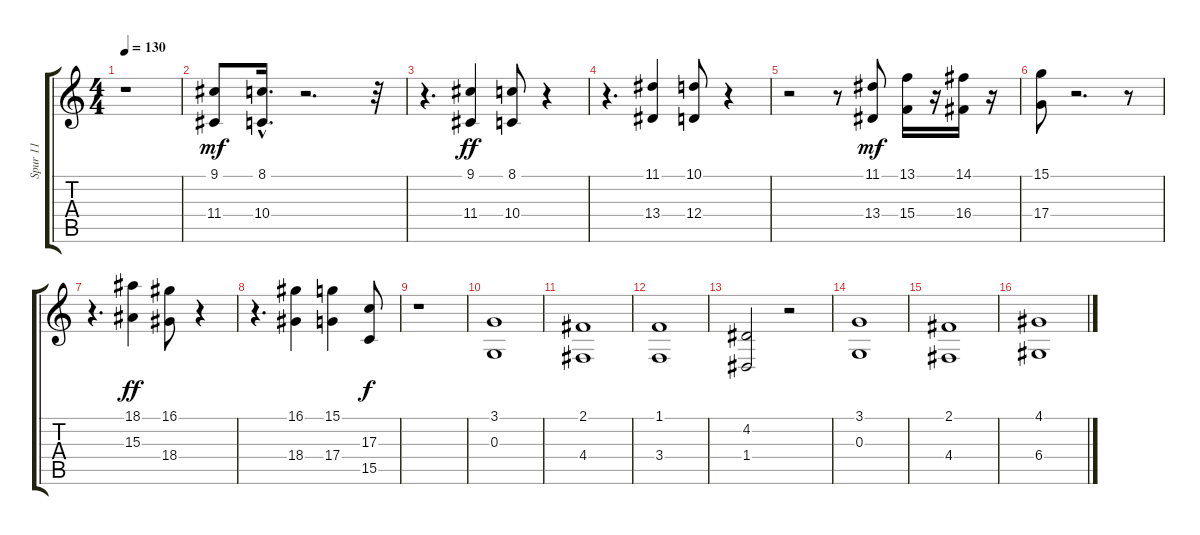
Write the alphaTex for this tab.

\track ("Spur 11" "Spur 11") {instrument stringensemble1}
\staff {score tabs}
\tuning (E4 B3 G3 D3 A2 E2) {hide}
\ts (4 4)
\tempo 130
\clef g2
\ks c
r.1{dy ff} |
(9.1 11.4).8{dy mf} (8.1{hac} 10.4{hac}).16{d} r.2{d} r.32 |
r.4{d} (9.1 11.4).4{dy ff} (8.1 10.4).8 r.4 |
r.4{d} (11.1 13.4).4 (10.1 12.4).8 r.4 |
r.2 r.8 (11.1 13.4).8{dy mf} (13.1 15.4).16 r.16 (14.1 16.4).16 r.16 |
(15.1 17.4).8 r.2{d} r.8 |
r.4{d} (18.1 15.3).4{dy ff} (16.1 18.4).8 r.4 |
r.4{d} (16.1 18.4).4 (15.1 17.4).4 (17.3 15.5).8{dy f} |
r.1 |
(3.1 0.3).1 |
(2.1 4.4).1 |
(1.1 3.4).1 |
(4.2 1.4).2 r.2 |
(3.1 0.3).1 |
(2.1 4.4).1 |
(4.1 6.4).1
